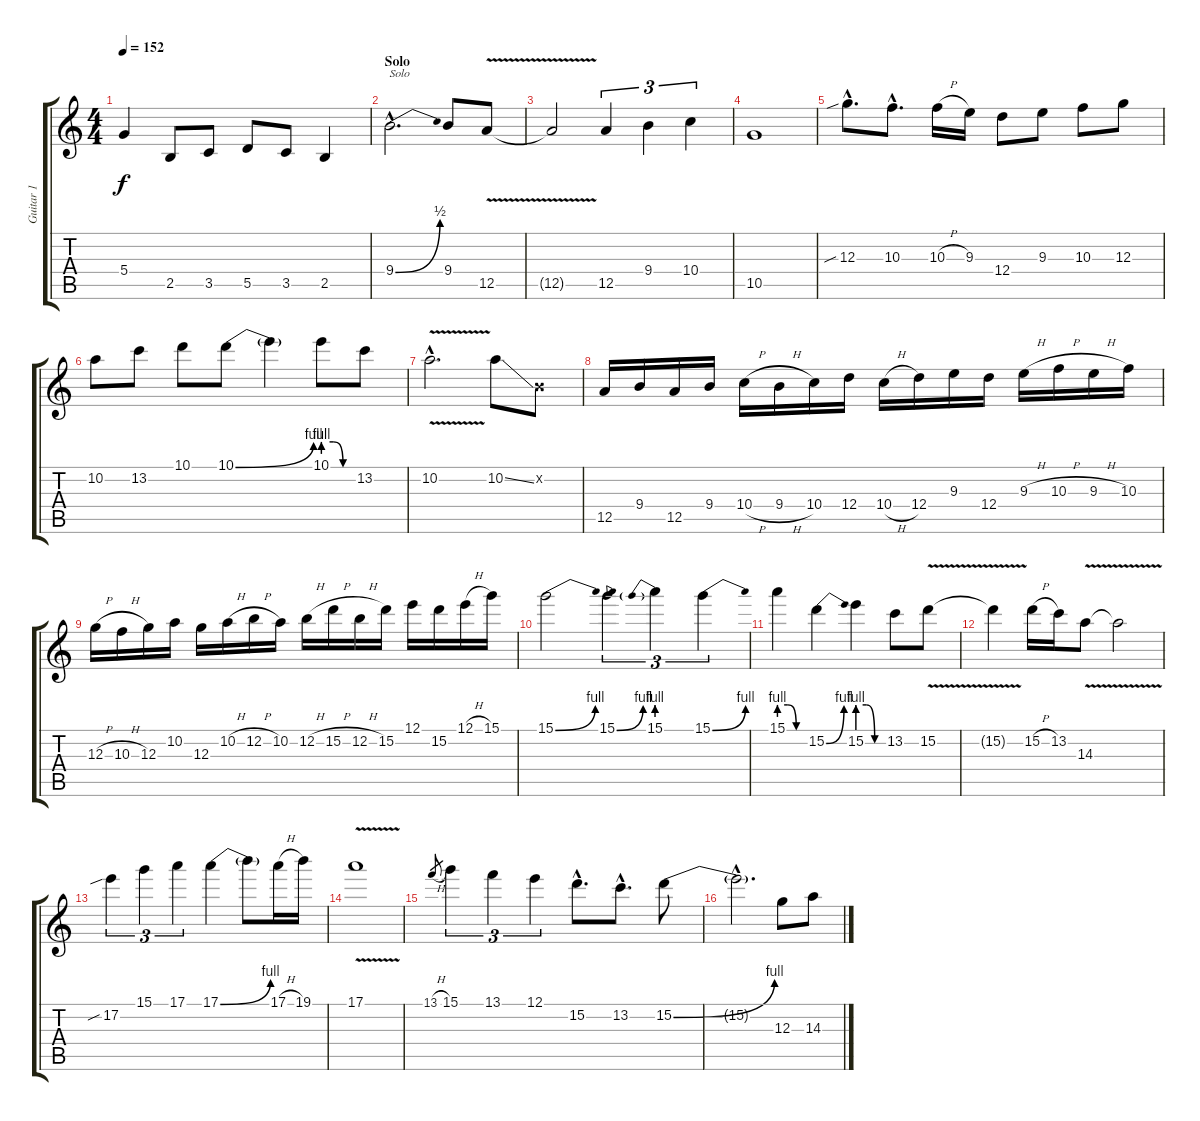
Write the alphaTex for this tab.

\track ("Guitar 1" "Guitar 1") {instrument distortionguitar}
\staff {score tabs}
\tuning (E4 B3 G3 D3 A2 E2) {hide}
\ts (4 4)
\tempo 152
\clef g2
\ks c
5.4{t}.4{dy f} 2.5.8 3.5.8 5.5.8 3.5.8 2.5.4 |
\section ("" "Solo")
9.4{be (bend 0 0 60 2) hac}.2{d txt "Solo"} 9.4.8 12.5{v}.8 |
12.5{t}.2 12.5.4{tu (3 2)} 9.4.4{tu (3 2)} 10.4.4{tu (3 2)} |
10.5.1 |
12.3{sib hac}.8{d} 10.3{hac}.8{d} 10.3{h}.16 9.3.16 12.4.8 9.3.8 10.3.8 12.3.8 |
10.2.8 13.2.8 10.1.8 10.1{be (bend 0 0 60 4)}.8 10.1{t}.4 10.1{be (custom 0 4 20 4 40 0 60 0)}.8 13.2.8 |
10.2{v hac}.2{d} 10.2{ss}.8 0.2{x}.8 |
12.5.16 9.4.16 12.5.16 9.4.16 10.4{h}.16 9.4{h}.16 10.4.16 12.4.16 10.4{h}.16 12.4.16 9.3.16 12.4.16 9.3{h}.16 10.3{h}.16 9.3{h}.16 10.3.16 |
12.3{h}.16 10.3{h}.16 12.3.16 10.2.16 12.3.16 10.2{h}.16 12.2{h}.16 10.2.16 12.2{h}.16 15.2{h}.16 12.2{h}.16 15.2.16 12.1.16 15.2.16 12.1{h}.16 15.1.16 |
15.1{be (bend 0 0 60 4)}.2 15.1{be (bend 0 0 60 4)}.4{tu (3 2)} 15.1{be (prebend 0 4 60 4)}.4{tu (3 2)} 15.1{be (bend 0 0 60 4)}.4{tu (3 2)} |
15.1{be (custom 0 4 20 4 40 0 60 0)}.4 15.2{be (bend 0 0 60 4)}.4 15.2{be (custom 0 4 20 4 40 0 60 0)}.4 13.2.8 15.2{v}.8 |
15.2{t}.4 15.2{h}.16 13.2.16 14.3{v}.8 14.3{t}.2 |
17.2{sib}.4{tu (3 2)} 15.1.4{tu (3 2)} 17.1.4{tu (3 2)} 17.1{be (bend 0 0 60 4)}.4 17.1{t}.8 17.1{h}.16 19.1.16 |
17.1{v}.1 |
13.1{h}.8{gr} 15.1.4{tu (3 2)} 13.1.4{tu (3 2)} 12.1.4{tu (3 2)} 15.2{hac}.8{d} 13.2{hac}.8{d} 15.2{be (bend 0 0 60 4)}.8 |
15.2{hac t}.2{d} 12.3.8 14.3.8
